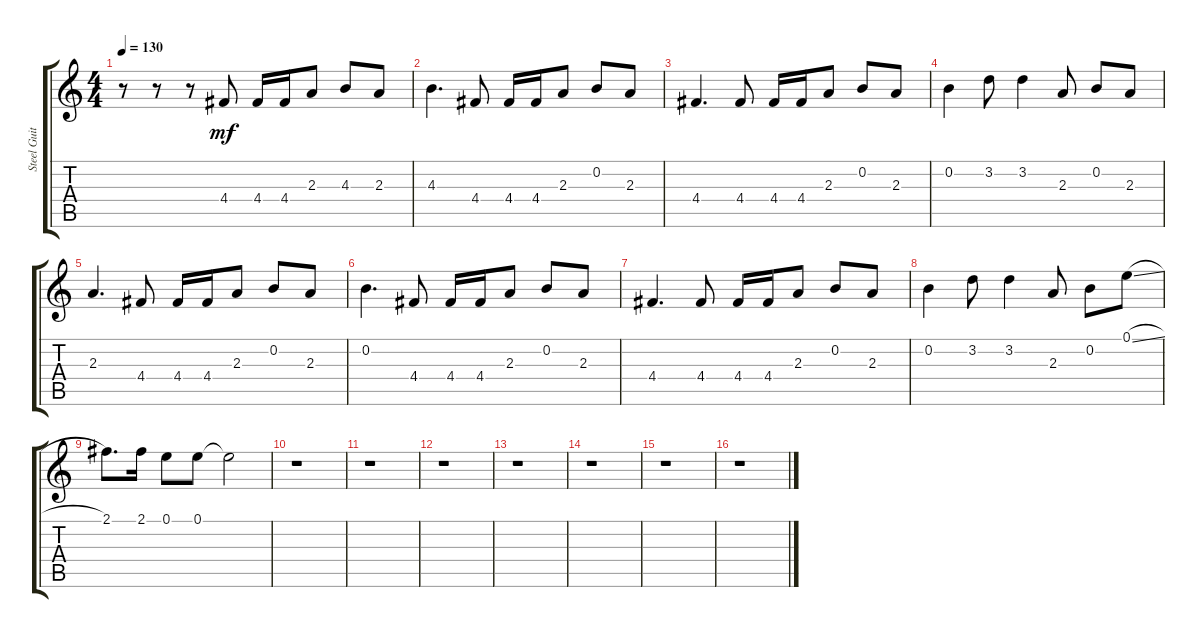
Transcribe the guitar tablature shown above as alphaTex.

\track ("Steel Guitar" "Steel Guit") {instrument acousticguitarsteel}
\staff {score tabs}
\tuning (E4 B3 G3 D3 A2 E2) {hide}
\ts (4 4)
\tempo 130
\clef g2
\ks c
r.8{dy mf instrument acousticguitarsteel} r.8 r.8 4.4.8 4.4.16 4.4.16 2.3.8 4.3.8 2.3.8 |
4.3.4{d} 4.4.8 4.4.16 4.4.16 2.3.8 0.2.8 2.3.8 |
4.4.4{d} 4.4.8 4.4.16 4.4.16 2.3.8 0.2.8 2.3.8 |
0.2.4 3.2.8 3.2.4 2.3.8 0.2.8 2.3.8 |
2.3.4{d} 4.4.8 4.4.16 4.4.16 2.3.8 0.2.8 2.3.8 |
0.2.4{d} 4.4.8 4.4.16 4.4.16 2.3.8 0.2.8 2.3.8 |
4.4.4{d} 4.4.8 4.4.16 4.4.16 2.3.8 0.2.8 2.3.8 |
0.2.4 3.2.8 3.2.4 2.3.8 0.2.8 0.1{sl}.8 |
2.1.8{d} 2.1.16 0.1.8 0.1.8 0.1{t}.2 |
r.1 |
r.1 |
r.1 |
r.1 |
r.1 |
r.1 |
r.1
